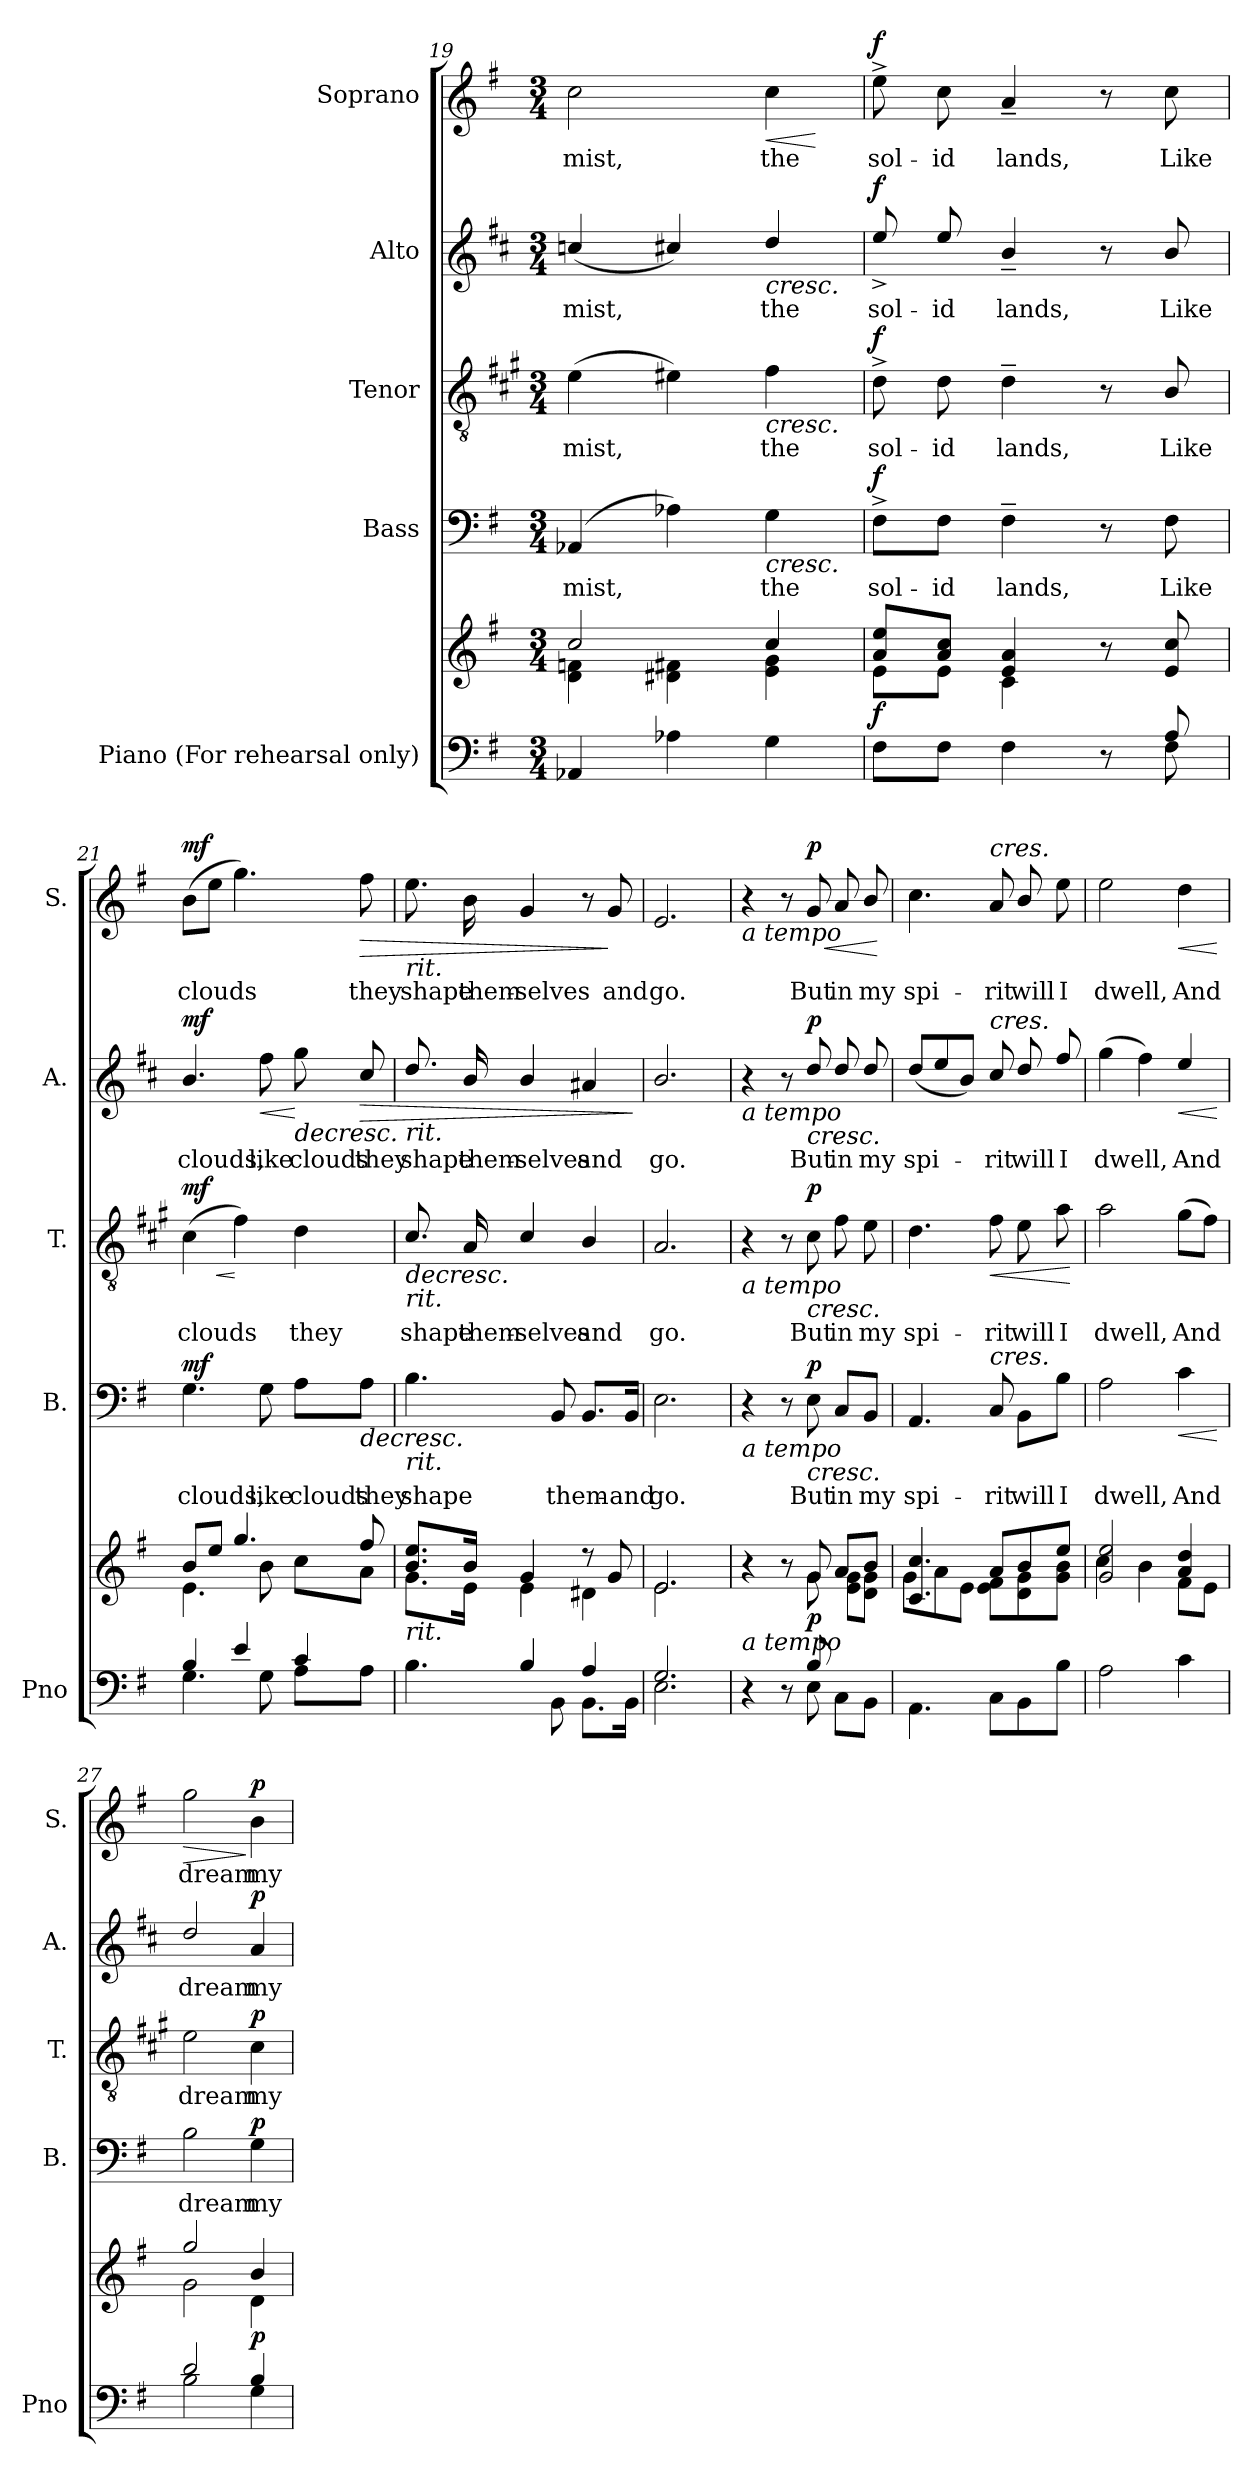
**kern	**kern	**dynam	**kern	**text	**dynam	**kern	**text	**dynam	**kern	**text	**dynam	**kern	**text	**dynam
*part5	*part5	*part5	*part4	*part4	*part4	*part3	*part3	*part3	*part2	*part2	*part2	*part1	*part1	*part1
*staff6	*staff5	*staff5/6	*staff4	*staff4	*staff4	*staff3	*staff3	*staff3	*staff2	*staff2	*staff2	*staff1	*staff1	*staff1
*I"Piano                       (For rehearsal only)	*	*	*I"Bass	*	*	*I"Tenor	*	*	*I"Alto	*	*	*I"Soprano	*	*
*I'Pno	*	*	*I'B.	*	*	*I'T.	*	*	*I'A.	*	*	*I'S.	*	*
*clefF4	*clefG2	*	*clefF4	*	*	*clefGv2	*	*	*clefG2	*	*	*clefG2	*	*
*	*	*	*	*	*	*ITrd1c2	*	*	*ITrd4c7	*	*	*	*	*
*k[f#]	*k[f#]	*	*k[f#]	*	*	*k[f#]	*	*	*k[f#]	*	*	*k[f#]	*	*
*M3/4	*M3/4	*	*M3/4	*	*	*M3/4	*	*	*M3/4	*	*	*M3/4	*	*
=19	=19	=19	=19	=19	=19	=19	=19	=19	=19	=19	=19	=19	=19	=19
*	*^	*	*	*	*	*	*	*	*	*	*	*	*	*
!	!	!	!	!	!LO:LY:b	!	!	!LO:LY:b	!	!	!LO:LY:b	!	!	!LO:LY:b	!
4AA-X/	2cc/	4d\ 4fn\	.	(4AA-X/	mist,	.	(4d\	mist,	.	(4fn/	mist,	.	2cc\	mist,	.
4A-X\	.	4d#X\ 4f#X\	.	4A-X\)	.	.	4d#X\)	.	.	4f#X/)	.	.	.	.	.
!	!	!	!	!	!LO:LY:b	!LO:HP:b	!	!LO:LY:b	!LO:HP:b	!	!LO:LY:b	!LO:HP:b	!	!LO:LY:b	!LO:HP:b
4G\	4cc/	4e\ 4g\	.	4G\	the	<	4e\	the	<	4g/	the	<	4cc\	the	<
*	*v	*v	*	*	*	*	*	*	*	*	*	*	*	*	*
.	.	.	.	.	.	.	.	.	.	.	.	.	.	[
!!LO:LB:g=z
=20	=20	=20	=20	=20	=20	=20	=20	=20	=20	=20	=20	=20	=20	=20
*^	*^	*	*	*	*	*	*	*	*	*	*	*	*	*
!	!	!	!	!LO:DY:b	!	!LO:LY:b	!LO:DY:a	!	!LO:LY:b	!LO:DY:a	!	!LO:LY:b	!LO:DY:a	!	!LO:LY:b	!LO:DY:a
8F#\L	8ryy	8a/ 8ee/L	8e\L	f	8F#^\L	sol-	f	8c^\	sol-	f	8a^/	sol-	f	8ee^\	sol-	f
!	!	!	!	!	!	!LO:LY:b	!	!	!LO:LY:b	!	!	!LO:LY:b	!	!	!LO:LY:b	!
*v	*v	*	*	*	*	*	*	*	*	*	*	*	*	*	*	*
8F#\J	8a/ 8cc/J	8e\J	.	8F#\J	-id	.	8c\	-id	.	8a/	-id	.	8cc\	-id	.
!	!	!	!	!	!LO:LY:b	!	!	!LO:LY:b	!	!	!LO:LY:b	!	!	!LO:LY:b	!
4F#\	4e/ 4a/	4c\	.	4F#~>\	lands,	.	4c~>\	lands,	.	4e~>/	lands,	.	4a~>/	lands,	.
8r	8r	4ryy	.	8r	.	.	8r	.	.	8r	.	.	8r	.	.
*^	*	*	*	*	*	*	*	*	*	*	*	*	*	*	*
!	!	!	!	!	!	!LO:LY:b	!	!	!LO:LY:b	!	!	!LO:LY:b	!	!	!LO:LY:b	!
8A/	8F#\	8e/ 8cc/	.	.	8F#\	Like	.	8A/	Like	.	8e/	Like	.	8cc\	Like	.
=21	=21	=21	=21	=21	=21	=21	=21	=21	=21	=21	=21	=21	=21	=21	=21	=21
!	!	!	!	!	!	!LO:LY:b	!LO:DY:a	!	!LO:LY:b	!LO:HP:b	!	!LO:LY:b	!	!	!LO:LY:b	!
!	!	!	!	!	!	!	!	!	!	!LO:DY:n=1:a	!	!	!LO:DY:a	!	!	!LO:DY:a
4B/	4.G\	8b/L	4.e\	.	4.G\	clouds,	mf	(4B\	clouds	< mf	4.e/	clouds,	mf	(8b\L	clouds	mf
.	.	8ee/J	.	.	.	.	.	.	.	.	.	.	.	8ee\J	.	.
4e/	.	4.gg/	.	.	.	.	.	4e\)	.	[	.	.	.	4.gg\)	.	.
!	!	!	!	!	!	!LO:LY:b	!	!	!	!	!	!LO:LY:b	!LO:HP:b	!	!	!
.	8G\	.	8b\	.	8G\	like	.	.	.	.	8b\	like	<	.	.	.
!	!	!	!	!	!	!LO:LY:b	!	!	!LO:LY:b	!	!	!LO:LY:b	!LO:HP:n=1:b	!	!	!
4c/	8A\L	.	8cc\L	.	8A\L	clouds	.	4c\	they	.	8cc\	clouds	[ >	.	.	.
!	!	!	!	!	!	!LO:LY:b	!LO:HP:b	!	!	!	!	!LO:LY:b	!LO:HP:n=1:b	!	!LO:LY:b	!LO:HP:b
.	8A\J	8ff#/	8a\J	.	8A\J	they	>	.	.	.	8f#/	they	[ >	8ff#\	they	>
=22	=22	=22	=22	=22	=22	=22	=22	=22	=22	=22	=22	=22	=22	=22	=22	=22
!	!	!	!	!	!	!	!	!	!	!	!	!	!	!LO:TX:b:i:t=rit.	!	!
!	!	!	!	!	!	!	!	!	!	!	!LO:TX:b:i:t=rit.	!	!	!	!	!
!	!	!	!	!	!	!	!	!LO:TX:b:i:t=rit.	!	!	!	!	!	!	!	!
!	!	!	!	!	!LO:TX:b:i:t=rit.	!	!	!	!	!	!	!	!	!	!	!
!	!	!LO:TX:b:i:t=rit.	!	!	!	!	!	!	!	!	!	!	!	!	!	!
!	!	!	!	!	!	!LO:LY:b	!	!	!LO:LY:b	!LO:HP:b	!	!LO:LY:b	!	!	!LO:LY:b	!
4ryy	4.B\	8.b/ 8.ee/L	8.g\L	.	4.B\	shape	.	8.B/	shape	>	8.g/	shape	.	8.ee\	shape	.
!	!	!	!	!	!	!	!	!	!LO:LY:b	!	!	!LO:LY:b	!	!	!LO:LY:b	!
.	.	16b/Jk	16e\Jk	.	.	.	.	16G/	them-	.	16e/	them-	.	16b\	them-	.
!	!	!	!	!	!	!	!	!	!LO:LY:b	!	!	!LO:LY:b	!	!	!LO:LY:b	!
4B/	.	4g/	4e\	.	.	.	.	4B/	-selves	.	4e/	-selves	.	4g/	-selves	.
!	!	!	!	!	!	!LO:LY:b	!	!	!	!	!	!	!	!	!	!
.	8BB\	.	.	.	8BB/	them-	.	.	.	.	.	.	.	.	.	.
!	!	!	!	!	!	!	!	!	!LO:LY:b	!	!	!LO:LY:b	!	!	!	!
4A/	8.BB\L	8r	4d#X\	.	8.BB/L	.	.	4A/	and	.	4d#X/	and	.	8r	.	.
!	!	!	!	!	!	!	!	!	!	!	!	!	!	!	!LO:LY:b	!
.	.	8g/	.	.	.	.	.	.	.	.	.	.	.	8g/	and	]
!	!	!	!	!	!	!LO:LY:b	!	!	!	!	!	!	!	!	!	!
.	16BB\Jk	.	.	.	16BB/Jk	and	[	.	.	.	.	.	.	.	.	.
*v	*v	*	*	*	*	*	*	*	*	*	*	*	*	*	*	*
*	*v	*v	*	*	*	*	*	*	*	*	*	*	*	*	*
.	.	.	.	.	.	.	.	[	.	.	]	.	.	.
=23	=23	=23	=23	=23	=23	=23	=23	=23	=23	=23	=23	=23	=23	=23
*^	*^	*	*	*	*	*	*	*	*	*	*	*	*	*
!	!	!	!	!	!	!LO:LY:b	!	!	!LO:LY:b	!	!	!LO:LY:b	!	!	!LO:LY:b	!
2.G/	2.E\	2.e/	2.e\	.	2.E\	go.	.	2.G/	go.	.	2.e/	go.	.	2.e/	go.	.
!!LO:PB:g=z
=24	=24	=24	=24	=24	=24	=24	=24	=24	=24	=24	=24	=24	=24	=24	=24	=24
!	!	!	!	!	!	!	!	!	!	!	!	!	!	!LO:TX:b:i:t=a tempo	!	!
!	!	!	!	!	!	!	!	!	!	!	!LO:TX:b:i:t=a tempo	!	!	!	!	!
!	!	!	!	!	!	!	!	!LO:TX:b:i:t=a tempo	!	!	!	!	!	!	!	!
!	!	!	!	!	!LO:TX:b:i:t=a tempo	!	!	!	!	!	!	!	!	!	!	!
!	!	!LO:TX:b:i:t=a tempo	!	!	!	!	!	!	!	!	!	!	!	!	!	!
4r	4.ryy	4r	4.ryy	.	4r	.	.	4r	.	.	4r	.	.	4r	.	.
8r	.	8r	.	.	8r	.	.	8r	.	.	8r	.	.	8r	.	.
!	!	!	!	!LO:DY:b	!	!LO:LY:b	!LO:HP:b	!	!LO:LY:b	!LO:HP:b	!	!LO:LY:b	!LO:HP:b	!	!LO:LY:b	!LO:HP:b
!	!	!	!	!	!	!	!LO:DY:n=1:a	!	!	!LO:DY:n=1:a	!	!	!LO:DY:n=1:a	!	!	!LO:DY:n=1:a
8B/	8E\	8g/	8g\	p	8E\	But	< p	8B\	But	< p	8g/	But	< p	8g/	But	< p
!	!	!	!	!	!	!LO:LY:b	!	!	!LO:LY:b	!	!	!LO:LY:b	!	!	!LO:LY:b	!
8C\L	4ryy	8a/L	8e\ 8g\L	.	8C/L	in	.	8e\	in	.	8g/	in	.	8a/	in	.
!	!	!	!	!	!	!LO:LY:b	!	!	!LO:LY:b	!	!	!LO:LY:b	!	!	!LO:LY:b	!
8BB\J	.	8b/J	8d\ 8g\J	.	8BB/J	my	.	8d\	my	.	8g/	my	.	8b/	my	.
*v	*v	*	*	*	*	*	*	*	*	*	*	*	*	*	*	*
*	*v	*v	*	*	*	*	*	*	*	*	*	*	*	*	*
.	.	.	.	.	]	.	.	]	.	.	]	.	.	[
=25	=25	=25	=25	=25	=25	=25	=25	=25	=25	=25	=25	=25	=25	=25
*	*^	*	*	*	*	*	*	*	*	*	*	*	*	*
!	!	!	!	!	!LO:LY:b	!	!	!LO:LY:b	!	!	!LO:LY:b	!	!	!LO:LY:b	!
4.AA\	4.c/ 4.cc/	8g\L	.	4.AA/	spi-	.	4.c\	spi-	.	(8g/L	spi-	.	4.cc\	spi-	.
.	.	8a\	.	.	.	.	.	.	.	8a/	.	.	.	.	.
.	.	8e\J	.	.	.	.	.	.	.	8e/J)	.	.	.	.	.
!	!	!	!	!	!	!	!	!	!	!	!	!	!LO:TX:a:i:t=cres.	!	!
!	!	!	!	!	!	!	!	!	!	!LO:TX:a:i:t=cres.	!	!	!	!	!
!	!	!	!	!LO:TX:a:i:t=cres.	!	!	!	!	!	!	!	!	!	!	!
!	!	!	!	!	!LO:LY:b	!	!	!LO:LY:b	!LO:HP:b	!	!LO:LY:b	!	!	!LO:LY:b	!
8C\L	8a/L	8e\ 8f#\L	.	8C/	-rit	.	8e\	-rit	<	8f#/	-rit	.	8a/	-rit	.
!	!	!	!	!	!LO:LY:b	!	!	!LO:LY:b	!	!	!LO:LY:b	!	!	!LO:LY:b	!
8BB\	8b/	8d\ 8g\	.	8BB\L	will	.	8d\	will	.	8g/	will	.	8b/	will	.
!	!	!	!	!	!LO:LY:b	!	!	!LO:LY:b	!	!	!LO:LY:b	!	!	!LO:LY:b	!
8B\J	8ee/J	8g\ 8b\J	.	8B\J	I	.	8g\	I	.	8b/	I	.	8ee\	I	.
*	*v	*v	*	*	*	*	*	*	*	*	*	*	*	*	*
.	.	.	.	.	.	.	.	[	.	.	.	.	.	.
=26	=26	=26	=26	=26	=26	=26	=26	=26	=26	=26	=26	=26	=26	=26
*	*^	*	*	*	*	*	*	*	*	*	*	*	*	*
!	!	!	!	!	!LO:LY:b	!	!	!LO:LY:b	!	!	!LO:LY:b	!	!	!LO:LY:b	!
2A\	2g/ 2ee/	4cc\	.	2A\	dwell,	.	2g\	dwell,	.	(4cc\	dwell,	.	2ee\	dwell,	.
.	.	4b\	.	.	.	.	.	.	.	4b\)	.	.	.	.	.
!	!	!	!	!	!LO:LY:b	!LO:HP:b	!	!LO:LY:b	!	!	!LO:LY:b	!LO:HP:b	!	!LO:LY:b	!LO:HP:b
4c\	4a/ 4dd/	8f#\L	.	4c\	And	<	(8f#\L	And	.	4a/	And	<	4dd\	And	<
.	.	8e\J	.	.	.	.	8e\J)	.	.	.	.	.	.	.	.
*	*v	*v	*	*	*	*	*	*	*	*	*	*	*	*	*
.	.	.	.	.	[	.	.	[	.	.	[	.	.	[
=27	=27	=27	=27	=27	=27	=27	=27	=27	=27	=27	=27	=27	=27	=27
*^	*^	*	*	*	*	*	*	*	*	*	*	*	*	*
!	!	!	!	!	!	!LO:LY:b	!	!	!LO:LY:b	!	!	!LO:LY:b	!	!	!LO:LY:b	!LO:HP:b
2d/	2B\	2gg/	2g\	.	2B\	dream	.	2d\	dream	.	2g/	dream	.	2gg\	dream	>
!	!	!	!	!LO:DY:b	!	!LO:LY:b	!LO:DY:n=1:a	!	!LO:LY:b	!LO:DY:a	!	!LO:LY:b	!LO:DY:n=1:a	!	!LO:LY:b	!LO:DY:n=1:a
4B/	4G\	4b/	4d\	p	4G\	my	[ p	4B\	my	p	4d/	my	[ p	4b\	my	] p
*v	*v	*	*	*	*	*	*	*	*	*	*	*	*	*	*	*
*	*v	*v	*	*	*	*	*	*	*	*	*	*	*	*	*
=	=	=	=	=	=	=	=	=	=	=	=	=	=	=
*-	*-	*-	*-	*-	*-	*-	*-	*-	*-	*-	*-	*-	*-	*-
